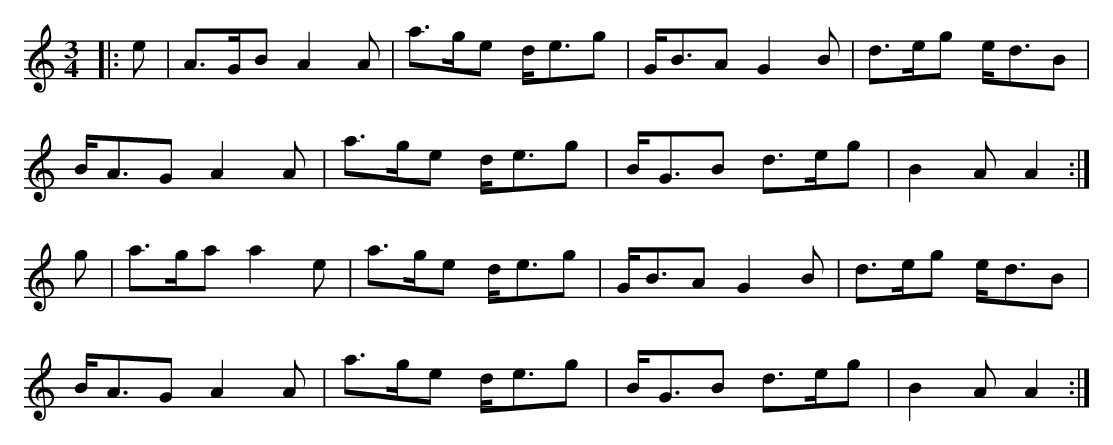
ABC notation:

X:1
M:3/4
K:Amin
|:e|A>GB A2A|a>ge d<eg|G<BA G2B|d>eg e<dB|
B<AG A2A|a>ge d<eg|B<GB d>eg|B2A A2:|
g|a>ga a2e|a>ge d<eg|G<BA G2B|d>eg e<dB|
B<AG A2A|a>ge d<eg|B<GB d>eg|B2A A2:|
